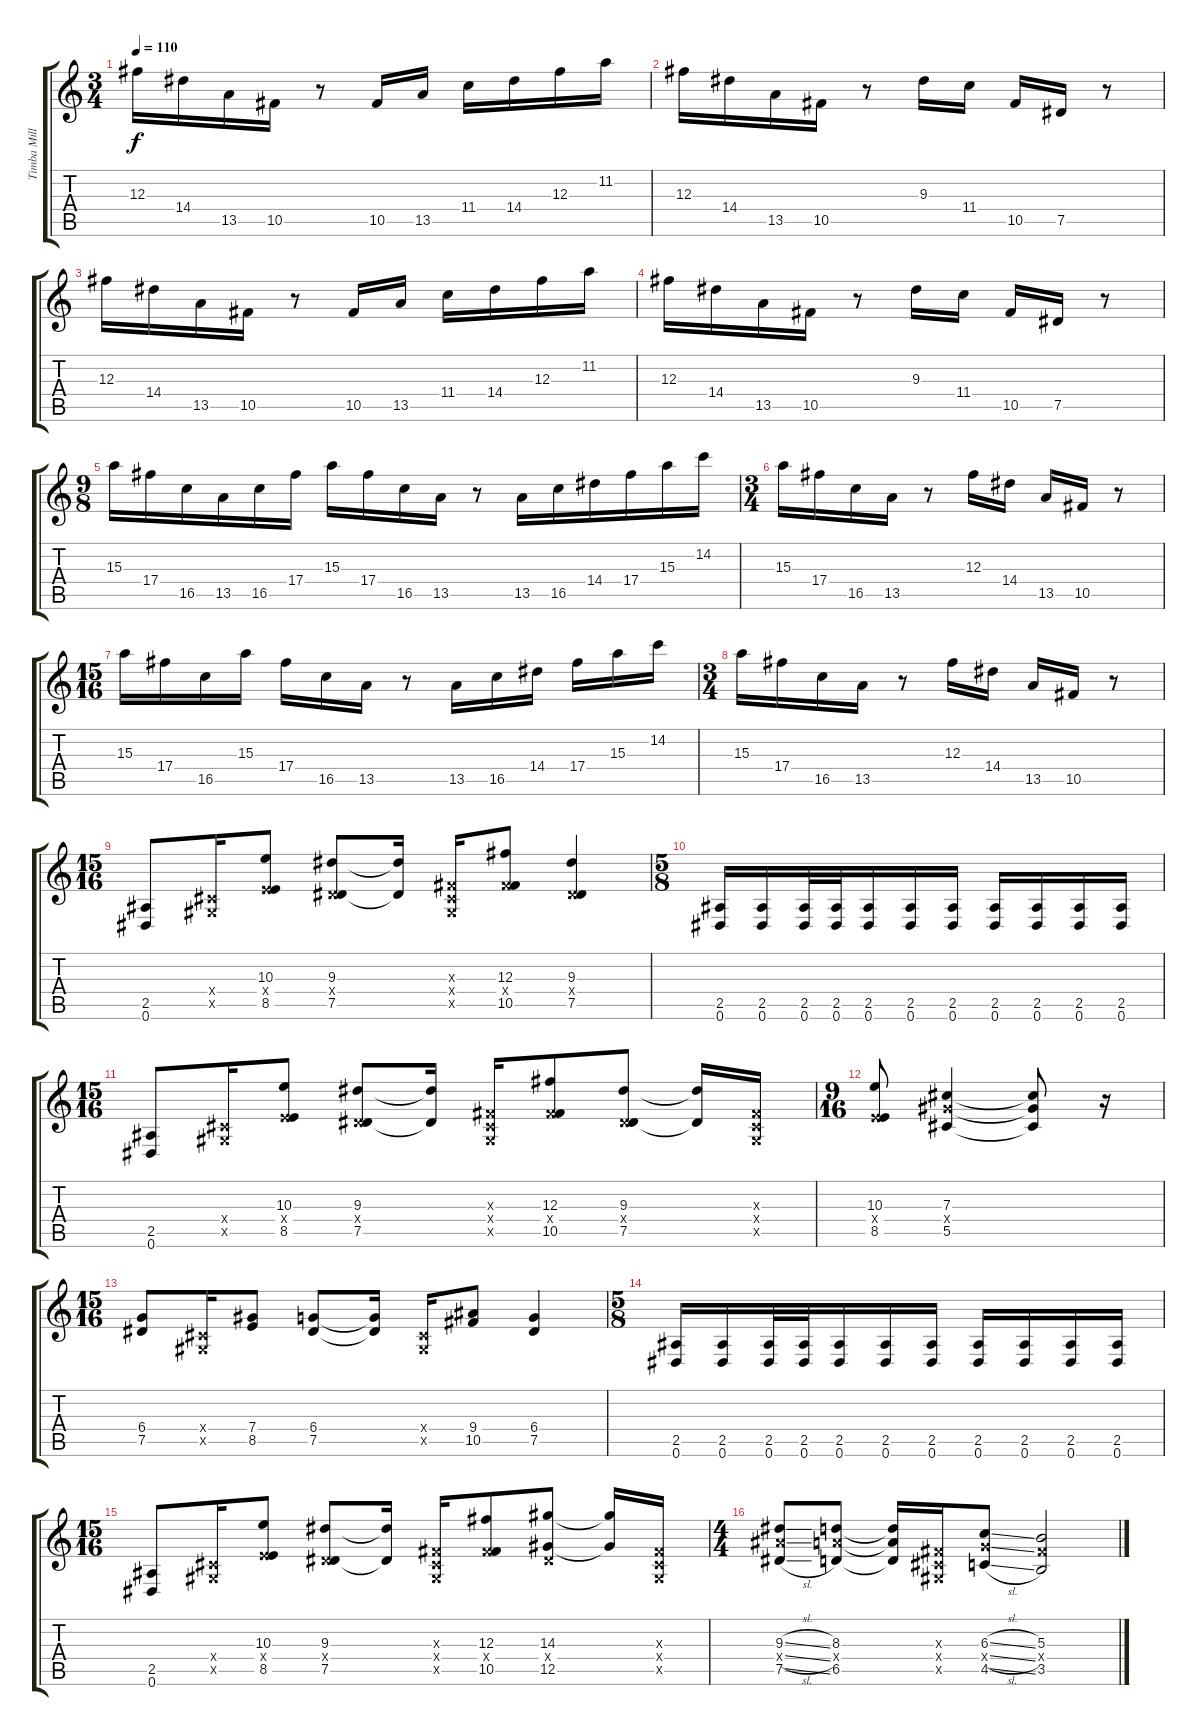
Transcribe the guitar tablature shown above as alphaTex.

\track ("Timba Millar" "Timba Mill") {instrument distortionguitar}
\staff {score tabs}
\tuning (Eb4 Bb3 Gb3 Db3 Ab2 Eb2) {hide}
\ts (3 4)
\tempo 110
\clef g2
\ks c
12.3.16{dy f} 14.4.16 13.5.16 10.5.16 r.8 10.5.16 13.5.16 11.4.16 14.4.16 12.3.16 11.2.16 |
12.3.16 14.4.16 13.5.16 10.5.16 r.8 9.3.16 11.4.16 10.5.16 7.5.16 r.8 |
12.3.16 14.4.16 13.5.16 10.5.16 r.8 10.5.16 13.5.16 11.4.16 14.4.16 12.3.16 11.2.16 |
12.3.16 14.4.16 13.5.16 10.5.16 r.8 9.3.16 11.4.16 10.5.16 7.5.16 r.8 |
\ts (9 8)
15.3.16 17.4.16 16.5.16 13.5.16 16.5.16 17.4.16 15.3.16 17.4.16 16.5.16 13.5.16 r.8 13.5.16 16.5.16 14.4.16 17.4.16 15.3.16 14.2.16 |
\ts (3 4)
15.3.16 17.4.16 16.5.16 13.5.16 r.8 12.3.16 14.4.16 13.5.16 10.5.16 r.8 |
\ts (15 16)
15.3.16 17.4.16 16.5.16 15.3.16 17.4.16 16.5.16 13.5.16 r.8 13.5.16 16.5.16 14.4.16 17.4.16 15.3.16 14.2.16 |
\ts (3 4)
15.3.16 17.4.16 16.5.16 13.5.16 r.8 12.3.16 14.4.16 13.5.16 10.5.16 r.8 |
\ts (15 16)
(2.5 0.6).8 (0.4{x} 0.5{x}).16 (10.3 3.4{x} 8.5).8 (9.3 2.4{x} 7.5).8 (9.3{t} 7.5{t}).16 (0.3{x} 0.4{x} 0.5{x}).16 (12.3 5.4{x} 10.5).8 (9.3 2.4{x} 7.5).4 |
\ts (5 8)
(2.5 0.6).16 (2.5 0.6).16 (2.5 0.6).32 (2.5 0.6).32 (2.5 0.6).16 (2.5 0.6).16 (2.5 0.6).16 (2.5 0.6).16 (2.5 0.6).16 (2.5 0.6).16 (2.5 0.6).16 |
\ts (15 16)
(2.5 0.6).8 (0.4{x} 0.5{x}).16 (10.3 3.4{x} 8.5).8 (9.3 2.4{x} 7.5).8 (9.3{t} 7.5{t}).16 (0.3{x} 0.4{x} 0.5{x}).16 (12.3 5.4{x} 10.5).8 (9.3 2.4{x} 7.5).8 (9.3{t} 7.5{t}).16 (0.3{x} 0.4{x} 0.5{x}).16 |
\ts (9 16)
(10.3 3.4{x} 8.5).8 (7.3 7.4{x} 5.5).4 (7.3{t} 7.4{t} 5.5{t}).8 r.16 |
\ts (15 16)
(6.4 7.5).8 (0.4{x} 0.5{x}).16 (7.4 8.5).8 (6.4 7.5).8 (6.4{t} 7.5{t}).16 (0.4{x} 0.5{x}).16 (9.4 10.5).8 (6.4 7.5).4 |
\ts (5 8)
(2.5 0.6).16 (2.5 0.6).16 (2.5 0.6).32 (2.5 0.6).32 (2.5 0.6).16 (2.5 0.6).16 (2.5 0.6).16 (2.5 0.6).16 (2.5 0.6).16 (2.5 0.6).16 (2.5 0.6).16 |
\ts (15 16)
(2.5 0.6).8 (0.4{x} 0.5{x}).16 (10.3 3.4{x} 8.5).8 (9.3 2.4{x} 7.5).8 (9.3{t} 7.5{t}).16 (0.3{x} 0.4{x} 0.5{x}).16 (12.3 5.4{x} 10.5).8 (14.3 2.4{x} 12.5).8 (14.3{t} 12.5{t}).16 (0.3{x} 0.4{x} 0.5{x}).16 |
\ts (4 4)
(9.3{sl} 9.4{sl x} 7.5{sl}).8 (8.3 8.4{x} 6.5).8 (8.3{t} 8.4{t} 6.5{t}).16 (0.3{x} 0.4{x} 0.5{x}).16 (6.3{sl} 6.4{sl x} 4.5{sl}).8 (5.3 5.4{x} 3.5).2
